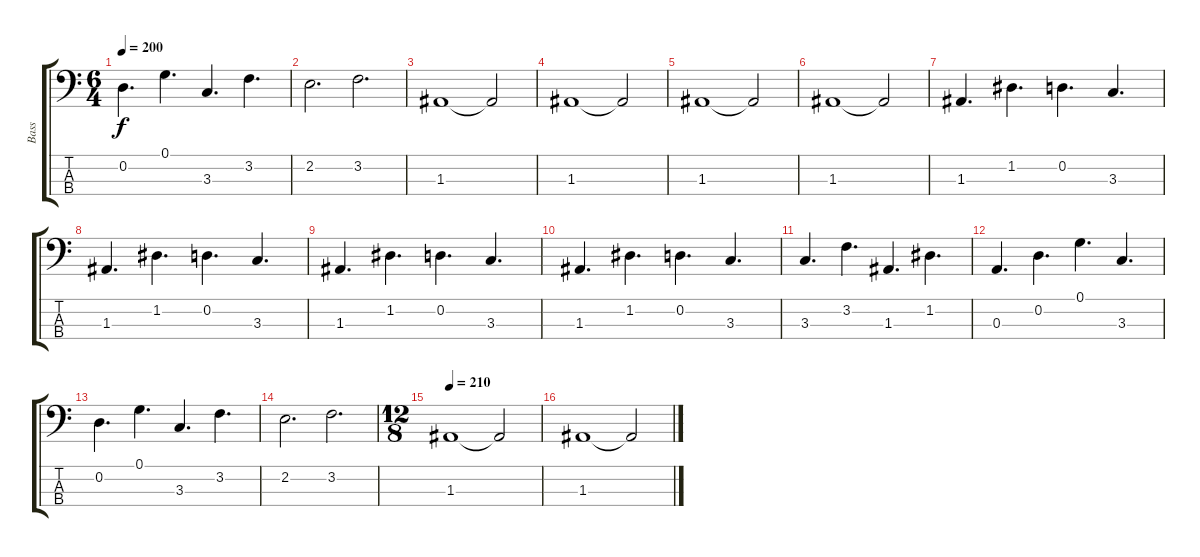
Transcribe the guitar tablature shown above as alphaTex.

\track ("Bass" "Bass") {instrument slapbass2}
\staff {score tabs}
\tuning (G2 D2 A1 E1) {hide}
\ts (6 4)
\tempo 200
\clef f4
\ks c
0.2.4{d dy f} 0.1.4{d} 3.3.4{d} 3.2.4{d} |
2.2.2{d} 3.2.2{d} |
1.3.1 1.3{t}.2 |
1.3.1 1.3{t}.2 |
1.3.1 1.3{t}.2 |
1.3.1 1.3{t}.2 |
1.3.4{d} 1.2.4{d} 0.2.4{d} 3.3.4{d} |
1.3.4{d} 1.2.4{d} 0.2.4{d} 3.3.4{d} |
1.3.4{d} 1.2.4{d} 0.2.4{d} 3.3.4{d} |
1.3.4{d} 1.2.4{d} 0.2.4{d} 3.3.4{d} |
3.3.4{d} 3.2.4{d} 1.3.4{d} 1.2.4{d} |
0.3.4{d} 0.2.4{d} 0.1.4{d} 3.3.4{d} |
0.2.4{d} 0.1.4{d} 3.3.4{d} 3.2.4{d} |
2.2.2{d} 3.2.2{d} |
\ts (12 8)
\tempo 210
1.3.1 1.3{t}.2 |
1.3.1 1.3{t}.2
